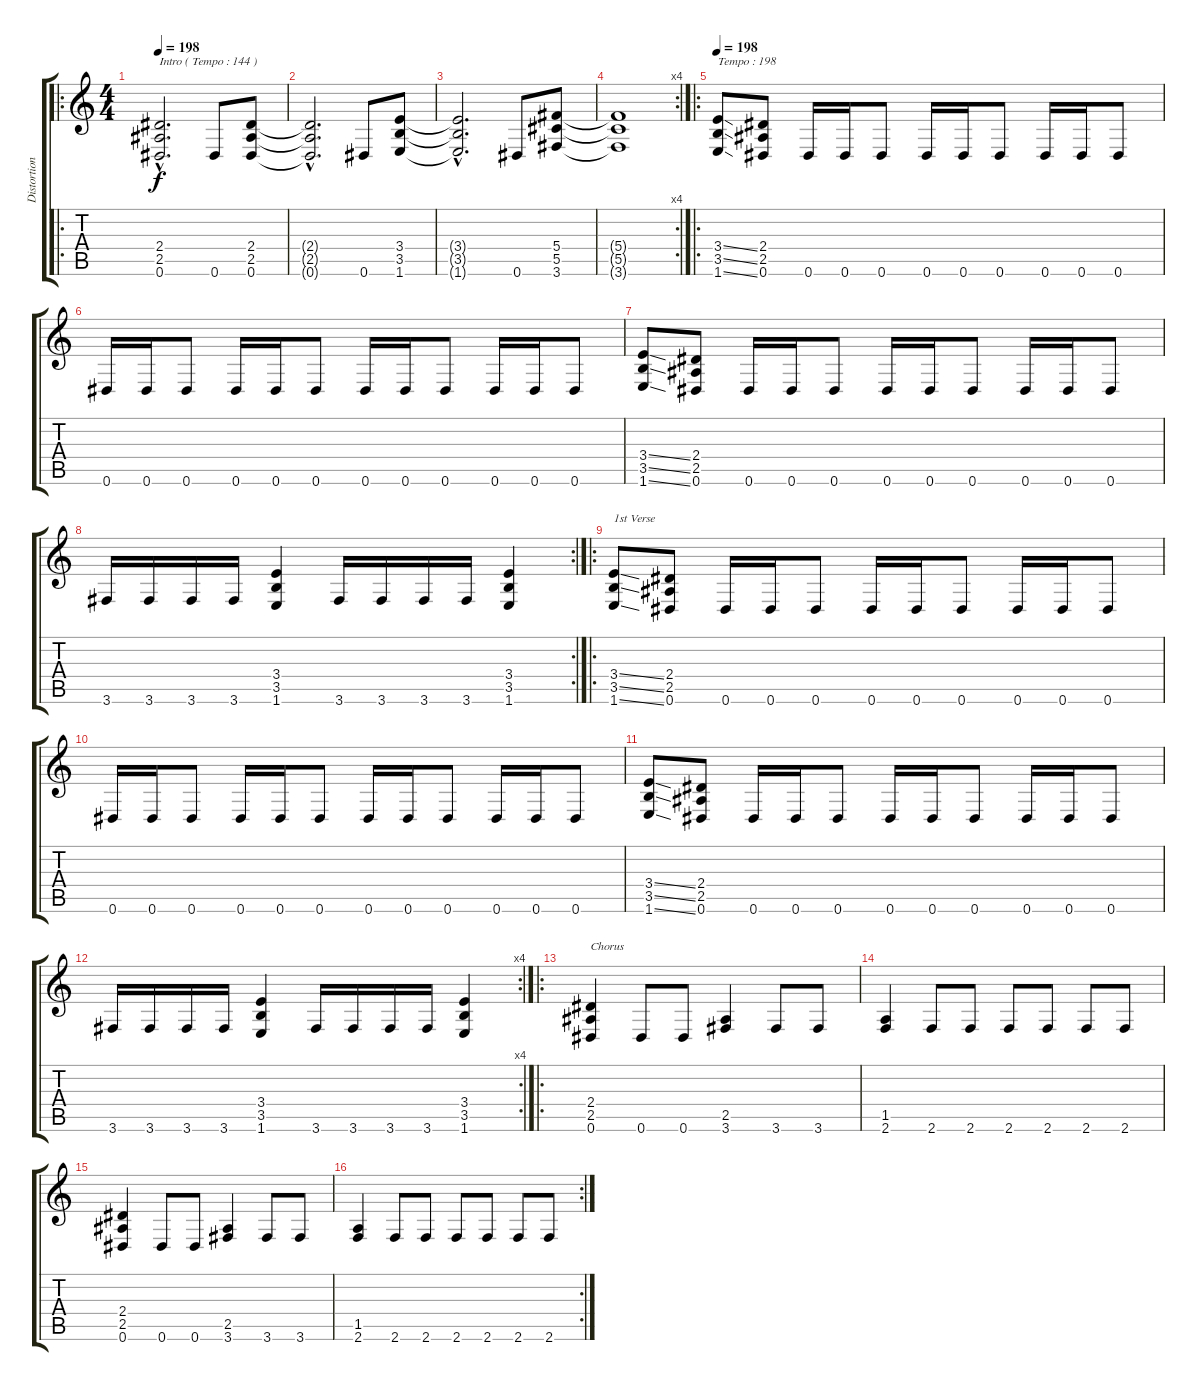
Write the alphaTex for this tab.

\track ("Distortion Guitar II" "Distortion") {instrument distortionguitar}
\staff {score tabs}
\tuning (Eb4 Bb3 Gb3 Db3 Ab2 Eb2) {hide}
\ro
\ts (4 4)
\tempo 198
\tempo 144
\tempo 198
\clef g2
\ks c
(2.4{hac} 2.5{hac} 0.6{hac}).2{d txt "Intro ( Tempo : 144 )" dy f instrument distortionguitar} 0.6.8 (2.4 2.5 0.6).8 |
(2.4{hac t} 2.5{hac t} 0.6{hac t}).2{d} 0.6.8 (3.4 3.5 1.6).8 |
(3.4{hac t} 3.5{hac t} 1.6{hac t}).2{d} 0.6.8 (5.4 5.5 3.6).8 |
\rc 4
(5.4{t} 5.5{t} 3.6{t}).1 |
\ro
\tempo 198
(3.4{ss} 3.5{ss} 1.6{ss}).8{txt "Tempo : 198"} (2.4 2.5 0.6).8 0.6.16 0.6.16 0.6.8 0.6.16 0.6.16 0.6.8 0.6.16 0.6.16 0.6.8 |
0.6.16 0.6.16 0.6.8 0.6.16 0.6.16 0.6.8 0.6.16 0.6.16 0.6.8 0.6.16 0.6.16 0.6.8 |
(3.4{ss} 3.5{ss} 1.6{ss}).8 (2.4 2.5 0.6).8 0.6.16 0.6.16 0.6.8 0.6.16 0.6.16 0.6.8 0.6.16 0.6.16 0.6.8 |
\rc 2
3.6.16 3.6.16 3.6.16 3.6.16 (3.4 3.5 1.6).4 3.6.16 3.6.16 3.6.16 3.6.16 (3.4 3.5 1.6).4 |
\ro
(3.4{ss} 3.5{ss} 1.6{ss}).8{txt "1st Verse"} (2.4 2.5 0.6).8 0.6.16 0.6.16 0.6.8 0.6.16 0.6.16 0.6.8 0.6.16 0.6.16 0.6.8 |
0.6.16 0.6.16 0.6.8 0.6.16 0.6.16 0.6.8 0.6.16 0.6.16 0.6.8 0.6.16 0.6.16 0.6.8 |
(3.4{ss} 3.5{ss} 1.6{ss}).8 (2.4 2.5 0.6).8 0.6.16 0.6.16 0.6.8 0.6.16 0.6.16 0.6.8 0.6.16 0.6.16 0.6.8 |
\rc 4
3.6.16 3.6.16 3.6.16 3.6.16 (3.4 3.5 1.6).4 3.6.16 3.6.16 3.6.16 3.6.16 (3.4 3.5 1.6).4 |
\ro
(2.4 2.5 0.6).4{txt "Chorus"} 0.6.8 0.6.8 (2.5 3.6).4 3.6.8 3.6.8 |
(1.5 2.6).4 2.6.8 2.6.8 2.6.8 2.6.8 2.6.8 2.6.8 |
(2.4 2.5 0.6).4 0.6.8 0.6.8 (2.5 3.6).4 3.6.8 3.6.8 |
\rc 2
(1.5 2.6).4 2.6.8 2.6.8 2.6.8 2.6.8 2.6.8 2.6.8
